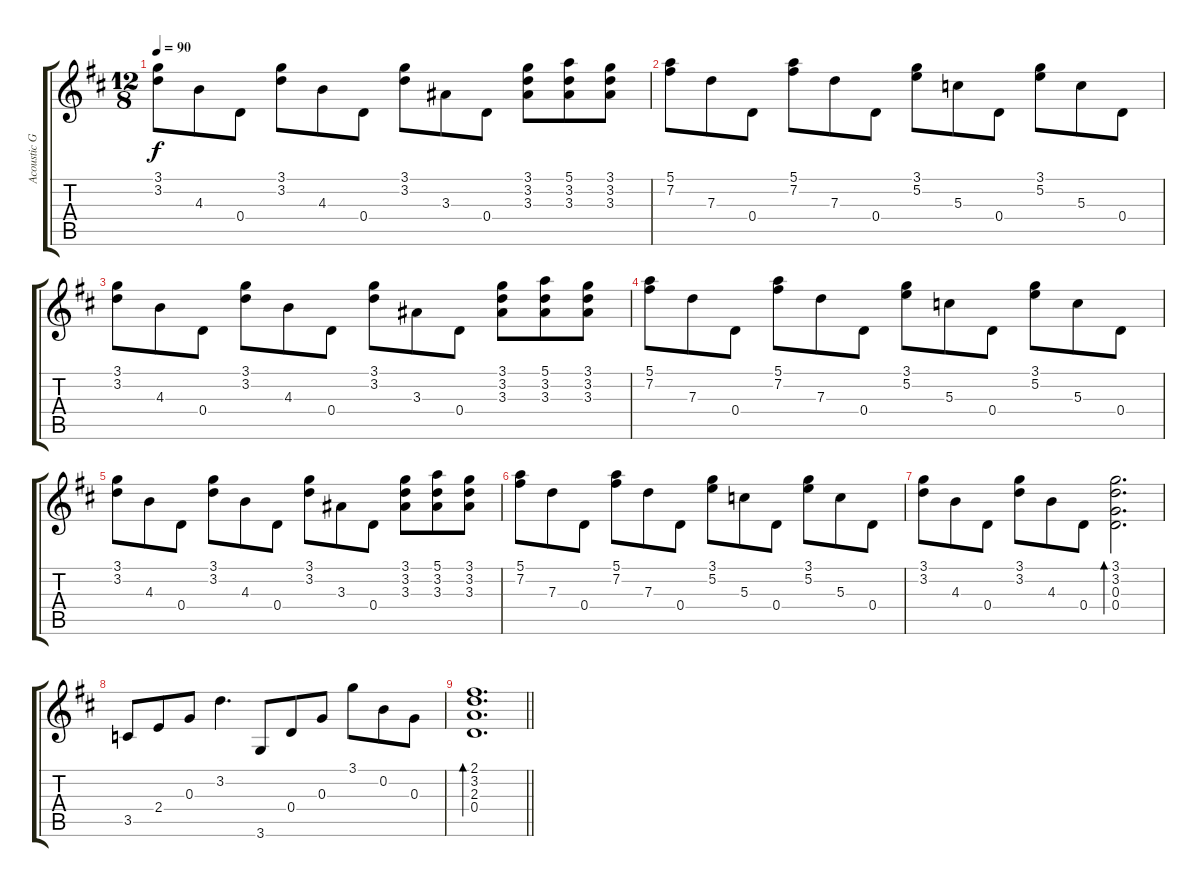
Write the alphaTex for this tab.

\track ("Acoustic Guitar" "Acoustic G") {instrument acousticguitarsteel}
\staff {score tabs}
\tuning (E4 B3 G3 D3 A2 E2) {hide}
\ts (12 8)
\tempo 90
\clef g2
\ks d
(3.1 3.2).8{dy f} 4.3.8 0.4.8 (3.1 3.2).8 4.3.8 0.4.8 (3.1 3.2).8 3.3.8 0.4.8 (3.1 3.2 3.3).8 (5.1 3.2 3.3).8 (3.1 3.2 3.3).8 |
(5.1 7.2).8 7.3.8 0.4.8 (5.1 7.2).8 7.3.8 0.4.8 (3.1 5.2).8 5.3.8 0.4.8 (3.1 5.2).8 5.3.8 0.4.8 |
(3.1 3.2).8 4.3.8 0.4.8 (3.1 3.2).8 4.3.8 0.4.8 (3.1 3.2).8 3.3.8 0.4.8 (3.1 3.2 3.3).8 (5.1 3.2 3.3).8 (3.1 3.2 3.3).8 |
(5.1 7.2).8 7.3.8 0.4.8 (5.1 7.2).8 7.3.8 0.4.8 (3.1 5.2).8 5.3.8 0.4.8 (3.1 5.2).8 5.3.8 0.4.8 |
(3.1 3.2).8 4.3.8 0.4.8 (3.1 3.2).8 4.3.8 0.4.8 (3.1 3.2).8 3.3.8 0.4.8 (3.1 3.2 3.3).8 (5.1 3.2 3.3).8 (3.1 3.2 3.3).8 |
(5.1 7.2).8 7.3.8 0.4.8 (5.1 7.2).8 7.3.8 0.4.8 (3.1 5.2).8 5.3.8 0.4.8 (3.1 5.2).8 5.3.8 0.4.8 |
(3.1 3.2).8 4.3.8 0.4.8 (3.1 3.2).8 4.3.8 0.4.8 (3.1 3.2 0.3 0.4).2{d bd 240} |
3.5.8 2.4.8 0.3.8 3.2.4{d} 3.6.8 0.4.8 0.3.8 3.1.8 0.2.8 0.3.8 |
\barLineRight lightlight
(2.1 3.2 2.3 0.4).1{d bd 240}
